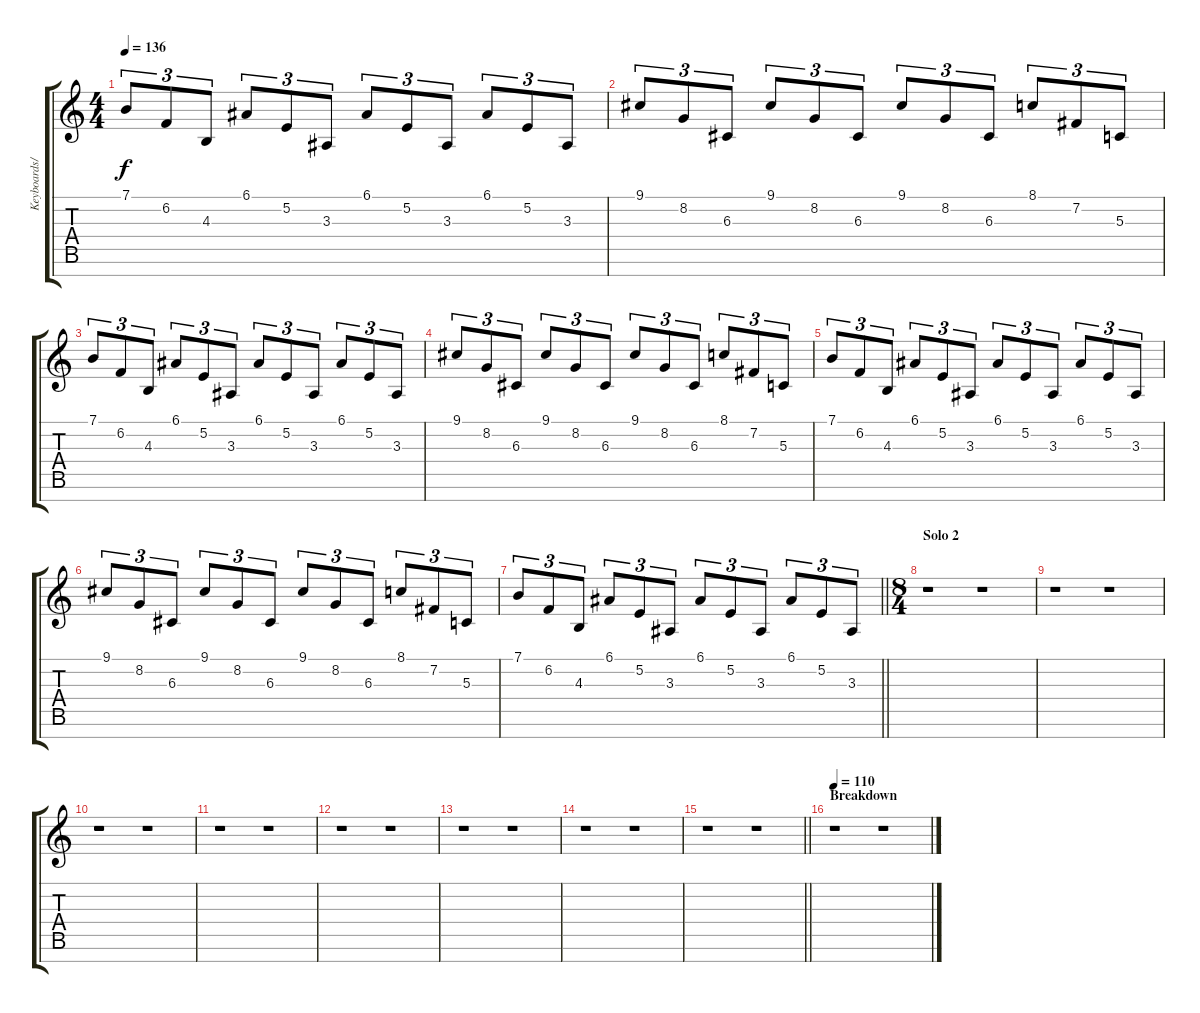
\track ("Keyboards/Others" "Keyboards/") {instrument stringensemble1}
\staff {score tabs}
\tuning (E4 B3 G3 D3 A2 E2 B1) {hide}
\ts (4 4)
\tempo 136
\clef g2
\ks c
7.1.8{tu (3 2) dy f} 6.2.8{tu (3 2)} 4.3.8{tu (3 2)} 6.1.8{tu (3 2)} 5.2.8{tu (3 2)} 3.3.8{tu (3 2)} 6.1.8{tu (3 2)} 5.2.8{tu (3 2)} 3.3.8{tu (3 2)} 6.1.8{tu (3 2)} 5.2.8{tu (3 2)} 3.3.8{tu (3 2)} |
9.1.8{tu (3 2)} 8.2.8{tu (3 2)} 6.3.8{tu (3 2)} 9.1.8{tu (3 2)} 8.2.8{tu (3 2)} 6.3.8{tu (3 2)} 9.1.8{tu (3 2)} 8.2.8{tu (3 2)} 6.3.8{tu (3 2)} 8.1.8{tu (3 2)} 7.2.8{tu (3 2)} 5.3.8{tu (3 2)} |
7.1.8{tu (3 2)} 6.2.8{tu (3 2)} 4.3.8{tu (3 2)} 6.1.8{tu (3 2)} 5.2.8{tu (3 2)} 3.3.8{tu (3 2)} 6.1.8{tu (3 2)} 5.2.8{tu (3 2)} 3.3.8{tu (3 2)} 6.1.8{tu (3 2)} 5.2.8{tu (3 2)} 3.3.8{tu (3 2)} |
9.1.8{tu (3 2)} 8.2.8{tu (3 2)} 6.3.8{tu (3 2)} 9.1.8{tu (3 2)} 8.2.8{tu (3 2)} 6.3.8{tu (3 2)} 9.1.8{tu (3 2)} 8.2.8{tu (3 2)} 6.3.8{tu (3 2)} 8.1.8{tu (3 2)} 7.2.8{tu (3 2)} 5.3.8{tu (3 2)} |
7.1.8{tu (3 2)} 6.2.8{tu (3 2)} 4.3.8{tu (3 2)} 6.1.8{tu (3 2)} 5.2.8{tu (3 2)} 3.3.8{tu (3 2)} 6.1.8{tu (3 2)} 5.2.8{tu (3 2)} 3.3.8{tu (3 2)} 6.1.8{tu (3 2)} 5.2.8{tu (3 2)} 3.3.8{tu (3 2)} |
9.1.8{tu (3 2)} 8.2.8{tu (3 2)} 6.3.8{tu (3 2)} 9.1.8{tu (3 2)} 8.2.8{tu (3 2)} 6.3.8{tu (3 2)} 9.1.8{tu (3 2)} 8.2.8{tu (3 2)} 6.3.8{tu (3 2)} 8.1.8{tu (3 2)} 7.2.8{tu (3 2)} 5.3.8{tu (3 2)} |
\barLineRight lightlight
7.1.8{tu (3 2)} 6.2.8{tu (3 2)} 4.3.8{tu (3 2)} 6.1.8{tu (3 2)} 5.2.8{tu (3 2)} 3.3.8{tu (3 2)} 6.1.8{tu (3 2)} 5.2.8{tu (3 2)} 3.3.8{tu (3 2)} 6.1.8{tu (3 2)} 5.2.8{tu (3 2)} 3.3.8{tu (3 2)} |
\ts (8 4)
\section ("" "Solo 2")
r.1 r.1 |
r.1 r.1 |
r.1 r.1 |
r.1 r.1 |
r.1 r.1 |
r.1 r.1 |
r.1 r.1 |
\barLineRight lightlight
r.1 r.1 |
\section ("" "Breakdown")
\tempo 110
r.1 r.1
